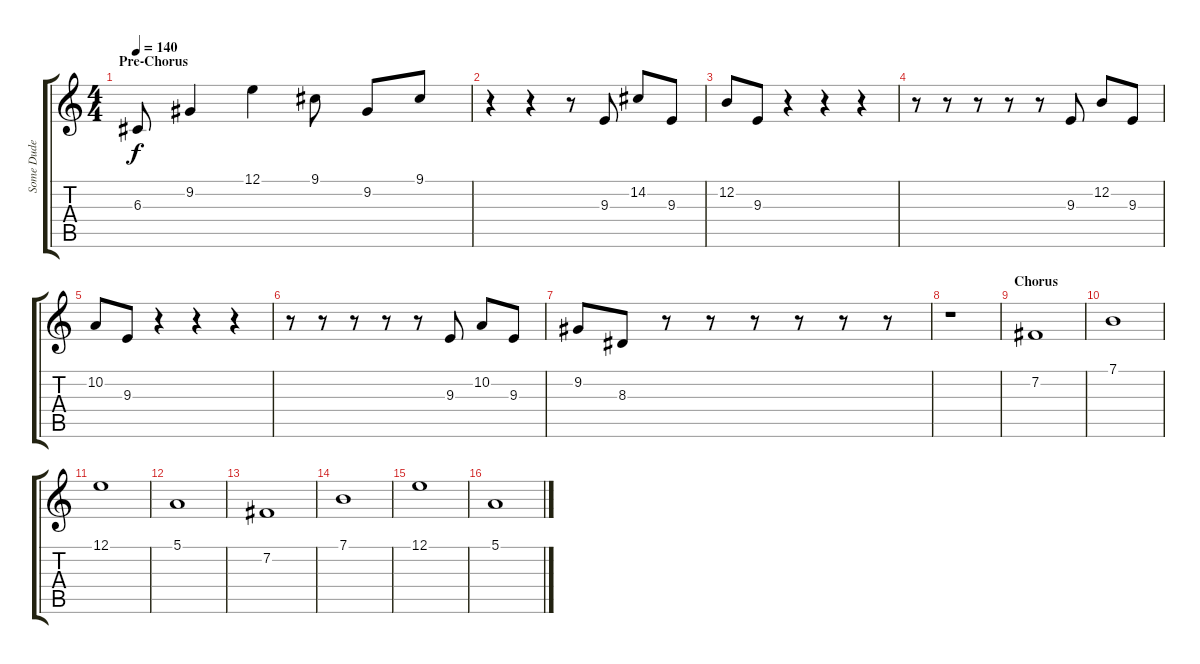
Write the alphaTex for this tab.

\track ("Some Dude II (Strings)" "Some Dude ") {instrument stringensemble1}
\staff {score tabs}
\tuning (E4 B3 G3 D3 A2 E2) {hide}
\ts (4 4)
\section ("" "Pre-Chorus")
\tempo 140
\clef g2
\ks c
6.3.8{dy f volume 4 balance 0} 9.2.4 12.1.4 9.1.8 9.2.8 9.1.8 |
r.4 r.4 r.8 9.3.8 14.2.8 9.3.8 |
12.2.8 9.3.8 r.4 r.4 r.4 |
r.8 r.8 r.8 r.8 r.8 9.3.8 12.2.8 9.3.8 |
10.2.8 9.3.8 r.4 r.4 r.4 |
r.8 r.8 r.8 r.8 r.8 9.3.8 10.2.8 9.3.8 |
9.2.8 8.3.8 r.8 r.8 r.8 r.8 r.8 r.8 |
r.1 |
\section ("" "Chorus")
7.2.1 |
7.1.1 |
12.1.1 |
5.1.1 |
7.2.1 |
7.1.1 |
12.1.1 |
5.1.1
